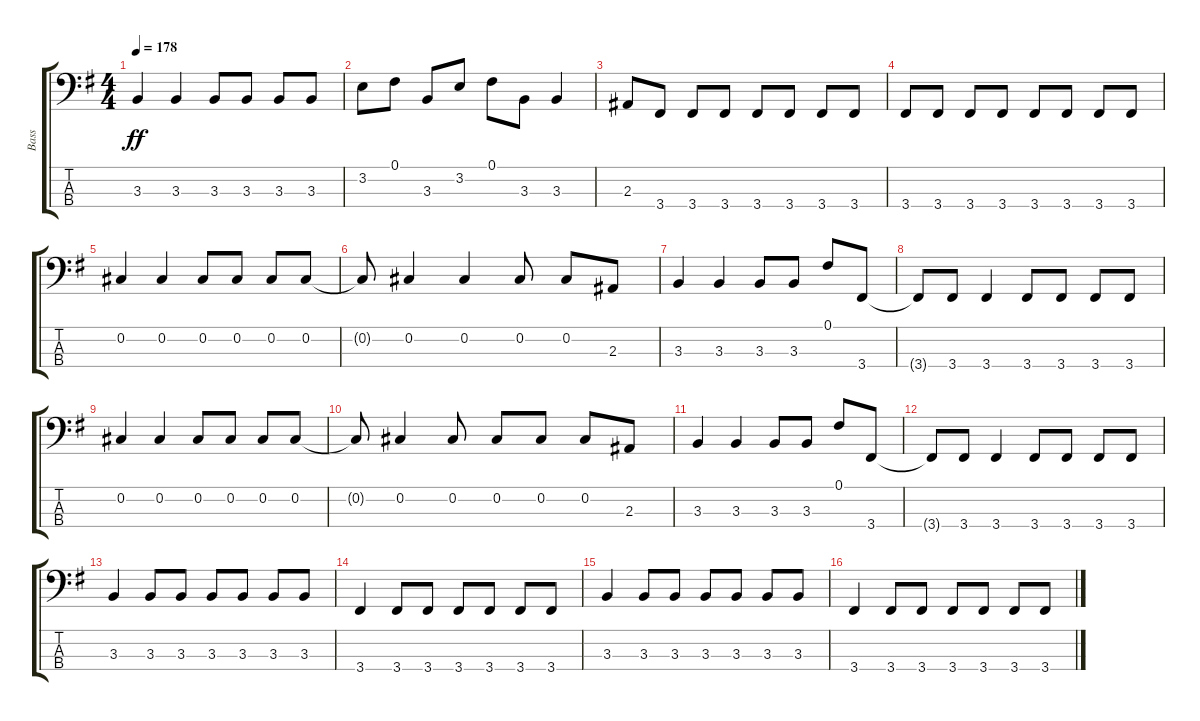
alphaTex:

\track ("Bass" "Bass") {instrument electricbasspick}
\staff {score tabs}
\tuning (Gb2 Db2 Ab1 Eb1) {hide}
\ts (4 4)
\tempo 178
\clef f4
\ks g
3.3.4{dy ff} 3.3.4 3.3.8 3.3.8 3.3.8 3.3.8 |
3.2.8 0.1.8 3.3.8 3.2.8 0.1.8 3.3.8 3.3.4 |
2.3.8 3.4.8 3.4.8 3.4.8 3.4.8 3.4.8 3.4.8 3.4.8 |
3.4.8 3.4.8 3.4.8 3.4.8 3.4.8 3.4.8 3.4.8 3.4.8 |
0.2.4 0.2.4 0.2.8 0.2.8 0.2.8 0.2.8 |
0.2{t}.8 0.2.4 0.2.4 0.2.8 0.2.8 2.3.8 |
3.3.4 3.3.4 3.3.8 3.3.8 0.1.8 3.4.8 |
3.4{t}.8 3.4.8 3.4.4 3.4.8 3.4.8 3.4.8 3.4.8 |
0.2.4 0.2.4 0.2.8 0.2.8 0.2.8 0.2.8 |
0.2{t}.8 0.2.4 0.2.8 0.2.8 0.2.8 0.2.8 2.3.8 |
3.3.4 3.3.4 3.3.8 3.3.8 0.1.8 3.4.8 |
3.4{t}.8 3.4.8 3.4.4 3.4.8 3.4.8 3.4.8 3.4.8 |
3.3.4 3.3.8 3.3.8 3.3.8 3.3.8 3.3.8 3.3.8 |
3.4.4 3.4.8 3.4.8 3.4.8 3.4.8 3.4.8 3.4.8 |
3.3.4 3.3.8 3.3.8 3.3.8 3.3.8 3.3.8 3.3.8 |
3.4.4 3.4.8 3.4.8 3.4.8 3.4.8 3.4.8 3.4.8
